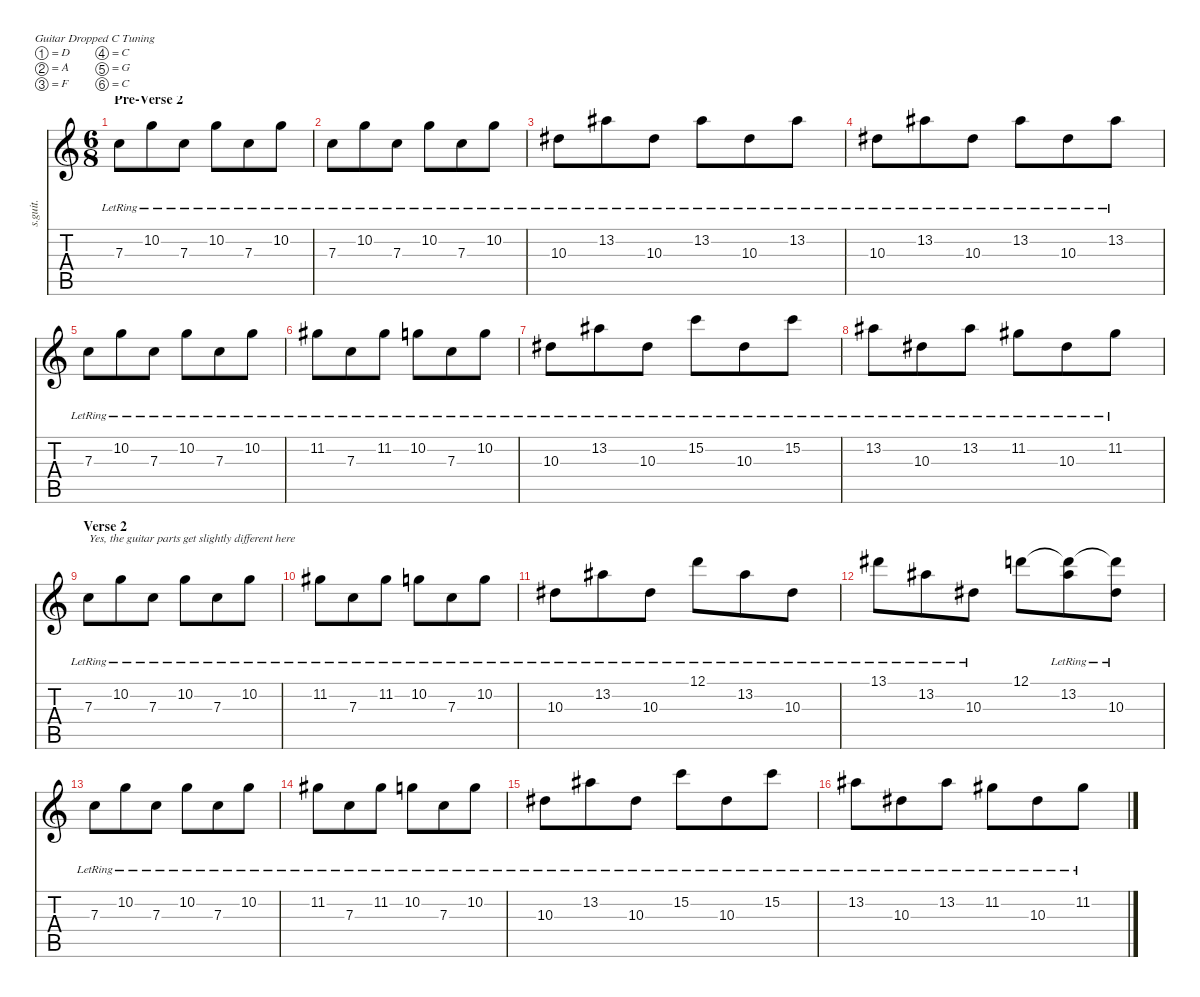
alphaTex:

\defaultSystemsLayout 4
\hideDynamics
\bracketExtendMode nobrackets
\track ("Daron Malakian" "s.guit.") {instrument electricguitarclean}
\staff {score tabs}
\tuning (D4 A3 F3 C3 G2 C2)
\ts (6 8)
\section ("" "Pre-Verse 2")
\tempo (114 hide)
\clef g2
\ks c
7.3{lr}.8{lyrics (0 "") lyrics (1 "") lyrics (2 "") lyrics (3 "") lyrics (4 "") dy f} 10.2{lr}.8{lyrics (0 "") lyrics (1 "") lyrics (2 "") lyrics (3 "") lyrics (4 "")} 7.3{lr}.8{lyrics (0 "") lyrics (1 "") lyrics (2 "") lyrics (3 "") lyrics (4 "")} 10.2{lr}.8{lyrics (0 "") lyrics (1 "") lyrics (2 "") lyrics (3 "") lyrics (4 "")} 7.3{lr}.8{lyrics (0 "") lyrics (1 "") lyrics (2 "") lyrics (3 "") lyrics (4 "")} 10.2{lr}.8{lyrics (0 "") lyrics (1 "") lyrics (2 "") lyrics (3 "") lyrics (4 "")} |
7.3{lr}.8{lyrics (0 "") lyrics (1 "") lyrics (2 "") lyrics (3 "") lyrics (4 "")} 10.2{lr}.8{lyrics (0 "") lyrics (1 "") lyrics (2 "") lyrics (3 "") lyrics (4 "")} 7.3{lr}.8{lyrics (0 "") lyrics (1 "") lyrics (2 "") lyrics (3 "") lyrics (4 "")} 10.2{lr}.8{lyrics (0 "") lyrics (1 "") lyrics (2 "") lyrics (3 "") lyrics (4 "")} 7.3{lr}.8{lyrics (0 "") lyrics (1 "") lyrics (2 "") lyrics (3 "") lyrics (4 "")} 10.2{lr}.8{lyrics (0 "") lyrics (1 "") lyrics (2 "") lyrics (3 "") lyrics (4 "")} |
10.3{lr acc #}.8{lyrics (0 "") lyrics (1 "") lyrics (2 "") lyrics (3 "") lyrics (4 "")} 13.2{lr acc #}.8{lyrics (0 "") lyrics (1 "") lyrics (2 "") lyrics (3 "") lyrics (4 "")} 10.3{lr acc #}.8{lyrics (0 "") lyrics (1 "") lyrics (2 "") lyrics (3 "") lyrics (4 "")} 13.2{lr acc #}.8{lyrics (0 "") lyrics (1 "") lyrics (2 "") lyrics (3 "") lyrics (4 "")} 10.3{lr acc #}.8{lyrics (0 "") lyrics (1 "") lyrics (2 "") lyrics (3 "") lyrics (4 "")} 13.2{lr acc #}.8{lyrics (0 "") lyrics (1 "") lyrics (2 "") lyrics (3 "") lyrics (4 "")} |
10.3{lr acc #}.8{lyrics (0 "") lyrics (1 "") lyrics (2 "") lyrics (3 "") lyrics (4 "")} 13.2{lr acc #}.8{lyrics (0 "") lyrics (1 "") lyrics (2 "") lyrics (3 "") lyrics (4 "")} 10.3{lr acc #}.8{lyrics (0 "") lyrics (1 "") lyrics (2 "") lyrics (3 "") lyrics (4 "")} 13.2{lr acc #}.8{lyrics (0 "") lyrics (1 "") lyrics (2 "") lyrics (3 "") lyrics (4 "")} 10.3{lr acc #}.8{lyrics (0 "") lyrics (1 "") lyrics (2 "") lyrics (3 "") lyrics (4 "")} 13.2{lr acc #}.8{lyrics (0 "") lyrics (1 "") lyrics (2 "") lyrics (3 "") lyrics (4 "")} |
7.3{lr}.8{lyrics (0 "") lyrics (1 "") lyrics (2 "") lyrics (3 "") lyrics (4 "")} 10.2{lr}.8{lyrics (0 "") lyrics (1 "") lyrics (2 "") lyrics (3 "") lyrics (4 "")} 7.3{lr}.8{lyrics (0 "") lyrics (1 "") lyrics (2 "") lyrics (3 "") lyrics (4 "")} 10.2{lr}.8{lyrics (0 "") lyrics (1 "") lyrics (2 "") lyrics (3 "") lyrics (4 "")} 7.3{lr}.8{lyrics (0 "") lyrics (1 "") lyrics (2 "") lyrics (3 "") lyrics (4 "")} 10.2{lr}.8{lyrics (0 "") lyrics (1 "") lyrics (2 "") lyrics (3 "") lyrics (4 "")} |
11.2{lr acc #}.8{lyrics (0 "") lyrics (1 "") lyrics (2 "") lyrics (3 "") lyrics (4 "")} 7.3{lr}.8{lyrics (0 "") lyrics (1 "") lyrics (2 "") lyrics (3 "") lyrics (4 "")} 11.2{lr acc #}.8{lyrics (0 "") lyrics (1 "") lyrics (2 "") lyrics (3 "") lyrics (4 "")} 10.2{lr}.8{lyrics (0 "") lyrics (1 "") lyrics (2 "") lyrics (3 "") lyrics (4 "")} 7.3{lr}.8{lyrics (0 "") lyrics (1 "") lyrics (2 "") lyrics (3 "") lyrics (4 "")} 10.2{lr}.8{lyrics (0 "") lyrics (1 "") lyrics (2 "") lyrics (3 "") lyrics (4 "")} |
10.3{lr acc #}.8{lyrics (0 "") lyrics (1 "") lyrics (2 "") lyrics (3 "") lyrics (4 "")} 13.2{lr acc #}.8{lyrics (0 "") lyrics (1 "") lyrics (2 "") lyrics (3 "") lyrics (4 "")} 10.3{lr acc #}.8{lyrics (0 "") lyrics (1 "") lyrics (2 "") lyrics (3 "") lyrics (4 "")} 15.2{lr}.8{lyrics (0 "") lyrics (1 "") lyrics (2 "") lyrics (3 "") lyrics (4 "")} 10.3{lr acc #}.8{lyrics (0 "") lyrics (1 "") lyrics (2 "") lyrics (3 "") lyrics (4 "")} 15.2{lr}.8{lyrics (0 "") lyrics (1 "") lyrics (2 "") lyrics (3 "") lyrics (4 "")} |
13.2{lr acc #}.8{lyrics (0 "") lyrics (1 "") lyrics (2 "") lyrics (3 "") lyrics (4 "")} 10.3{lr acc #}.8{lyrics (0 "") lyrics (1 "") lyrics (2 "") lyrics (3 "") lyrics (4 "")} 13.2{lr acc #}.8{lyrics (0 "") lyrics (1 "") lyrics (2 "") lyrics (3 "") lyrics (4 "")} 11.2{lr acc #}.8{lyrics (0 "") lyrics (1 "") lyrics (2 "") lyrics (3 "") lyrics (4 "")} 10.3{lr acc #}.8{lyrics (0 "") lyrics (1 "") lyrics (2 "") lyrics (3 "") lyrics (4 "")} 11.2{lr acc #}.8{lyrics (0 "") lyrics (1 "") lyrics (2 "") lyrics (3 "") lyrics (4 "")} |
\section ("" "Verse 2")
7.3{lr}.8{txt "Yes, the guitar parts get slightly different here" lyrics (0 "") lyrics (1 "") lyrics (2 "") lyrics (3 "") lyrics (4 "")} 10.2{lr}.8{lyrics (0 "") lyrics (1 "") lyrics (2 "") lyrics (3 "") lyrics (4 "")} 7.3{lr}.8{lyrics (0 "") lyrics (1 "") lyrics (2 "") lyrics (3 "") lyrics (4 "")} 10.2{lr}.8{lyrics (0 "") lyrics (1 "") lyrics (2 "") lyrics (3 "") lyrics (4 "")} 7.3{lr}.8{lyrics (0 "") lyrics (1 "") lyrics (2 "") lyrics (3 "") lyrics (4 "")} 10.2{lr}.8{lyrics (0 "") lyrics (1 "") lyrics (2 "") lyrics (3 "") lyrics (4 "")} |
11.2{lr acc #}.8{lyrics (0 "") lyrics (1 "") lyrics (2 "") lyrics (3 "") lyrics (4 "")} 7.3{lr}.8{lyrics (0 "") lyrics (1 "") lyrics (2 "") lyrics (3 "") lyrics (4 "")} 11.2{lr acc #}.8{lyrics (0 "") lyrics (1 "") lyrics (2 "") lyrics (3 "") lyrics (4 "")} 10.2{lr}.8{lyrics (0 "") lyrics (1 "") lyrics (2 "") lyrics (3 "") lyrics (4 "")} 7.3{lr}.8{lyrics (0 "") lyrics (1 "") lyrics (2 "") lyrics (3 "") lyrics (4 "")} 10.2{lr}.8{lyrics (0 "") lyrics (1 "") lyrics (2 "") lyrics (3 "") lyrics (4 "")} |
10.3{lr acc #}.8{lyrics (0 "") lyrics (1 "") lyrics (2 "") lyrics (3 "") lyrics (4 "")} 13.2{lr acc #}.8{lyrics (0 "") lyrics (1 "") lyrics (2 "") lyrics (3 "") lyrics (4 "")} 10.3{lr acc #}.8{lyrics (0 "") lyrics (1 "") lyrics (2 "") lyrics (3 "") lyrics (4 "")} 12.1{lr}.8{lyrics (0 "") lyrics (1 "") lyrics (2 "") lyrics (3 "") lyrics (4 "")} 13.2{lr acc #}.8{lyrics (0 "") lyrics (1 "") lyrics (2 "") lyrics (3 "") lyrics (4 "")} 10.3{lr acc #}.8{lyrics (0 "") lyrics (1 "") lyrics (2 "") lyrics (3 "") lyrics (4 "")} |
13.1{lr acc #}.8{lyrics (0 "") lyrics (1 "") lyrics (2 "") lyrics (3 "") lyrics (4 "")} 13.2{lr acc #}.8{lyrics (0 "") lyrics (1 "") lyrics (2 "") lyrics (3 "") lyrics (4 "")} 10.3{lr acc #}.8{lyrics (0 "") lyrics (1 "") lyrics (2 "") lyrics (3 "") lyrics (4 "")} 12.1.8{lyrics (0 "") lyrics (1 "") lyrics (2 "") lyrics (3 "") lyrics (4 "")} (12.1{lr t} 13.2{lr acc #}).8{lyrics (0 "") lyrics (1 "") lyrics (2 "") lyrics (3 "") lyrics (4 "")} (12.1{lr t} 10.3{lr acc #}).8{lyrics (0 "") lyrics (1 "") lyrics (2 "") lyrics (3 "") lyrics (4 "")} |
7.3{lr}.8{lyrics (0 "") lyrics (1 "") lyrics (2 "") lyrics (3 "") lyrics (4 "")} 10.2{lr}.8{lyrics (0 "") lyrics (1 "") lyrics (2 "") lyrics (3 "") lyrics (4 "")} 7.3{lr}.8{lyrics (0 "") lyrics (1 "") lyrics (2 "") lyrics (3 "") lyrics (4 "")} 10.2{lr}.8{lyrics (0 "") lyrics (1 "") lyrics (2 "") lyrics (3 "") lyrics (4 "")} 7.3{lr}.8{lyrics (0 "") lyrics (1 "") lyrics (2 "") lyrics (3 "") lyrics (4 "")} 10.2{lr}.8{lyrics (0 "") lyrics (1 "") lyrics (2 "") lyrics (3 "") lyrics (4 "")} |
11.2{lr acc #}.8{lyrics (0 "") lyrics (1 "") lyrics (2 "") lyrics (3 "") lyrics (4 "")} 7.3{lr}.8{lyrics (0 "") lyrics (1 "") lyrics (2 "") lyrics (3 "") lyrics (4 "")} 11.2{lr acc #}.8{lyrics (0 "") lyrics (1 "") lyrics (2 "") lyrics (3 "") lyrics (4 "")} 10.2{lr}.8{lyrics (0 "") lyrics (1 "") lyrics (2 "") lyrics (3 "") lyrics (4 "")} 7.3{lr}.8{lyrics (0 "") lyrics (1 "") lyrics (2 "") lyrics (3 "") lyrics (4 "")} 10.2{lr}.8{lyrics (0 "") lyrics (1 "") lyrics (2 "") lyrics (3 "") lyrics (4 "")} |
10.3{lr acc #}.8{lyrics (0 "") lyrics (1 "") lyrics (2 "") lyrics (3 "") lyrics (4 "")} 13.2{lr acc #}.8{lyrics (0 "") lyrics (1 "") lyrics (2 "") lyrics (3 "") lyrics (4 "")} 10.3{lr acc #}.8{lyrics (0 "") lyrics (1 "") lyrics (2 "") lyrics (3 "") lyrics (4 "")} 15.2{lr}.8{lyrics (0 "") lyrics (1 "") lyrics (2 "") lyrics (3 "") lyrics (4 "")} 10.3{lr acc #}.8{lyrics (0 "") lyrics (1 "") lyrics (2 "") lyrics (3 "") lyrics (4 "")} 15.2{lr}.8{lyrics (0 "") lyrics (1 "") lyrics (2 "") lyrics (3 "") lyrics (4 "")} |
13.2{lr acc #}.8{lyrics (0 "") lyrics (1 "") lyrics (2 "") lyrics (3 "") lyrics (4 "")} 10.3{lr acc #}.8{lyrics (0 "") lyrics (1 "") lyrics (2 "") lyrics (3 "") lyrics (4 "")} 13.2{lr acc #}.8{lyrics (0 "") lyrics (1 "") lyrics (2 "") lyrics (3 "") lyrics (4 "")} 11.2{lr acc #}.8{lyrics (0 "") lyrics (1 "") lyrics (2 "") lyrics (3 "") lyrics (4 "")} 10.3{lr acc #}.8{lyrics (0 "") lyrics (1 "") lyrics (2 "") lyrics (3 "") lyrics (4 "")} 11.2{lr acc #}.8{lyrics (0 "") lyrics (1 "") lyrics (2 "") lyrics (3 "") lyrics (4 "")}
